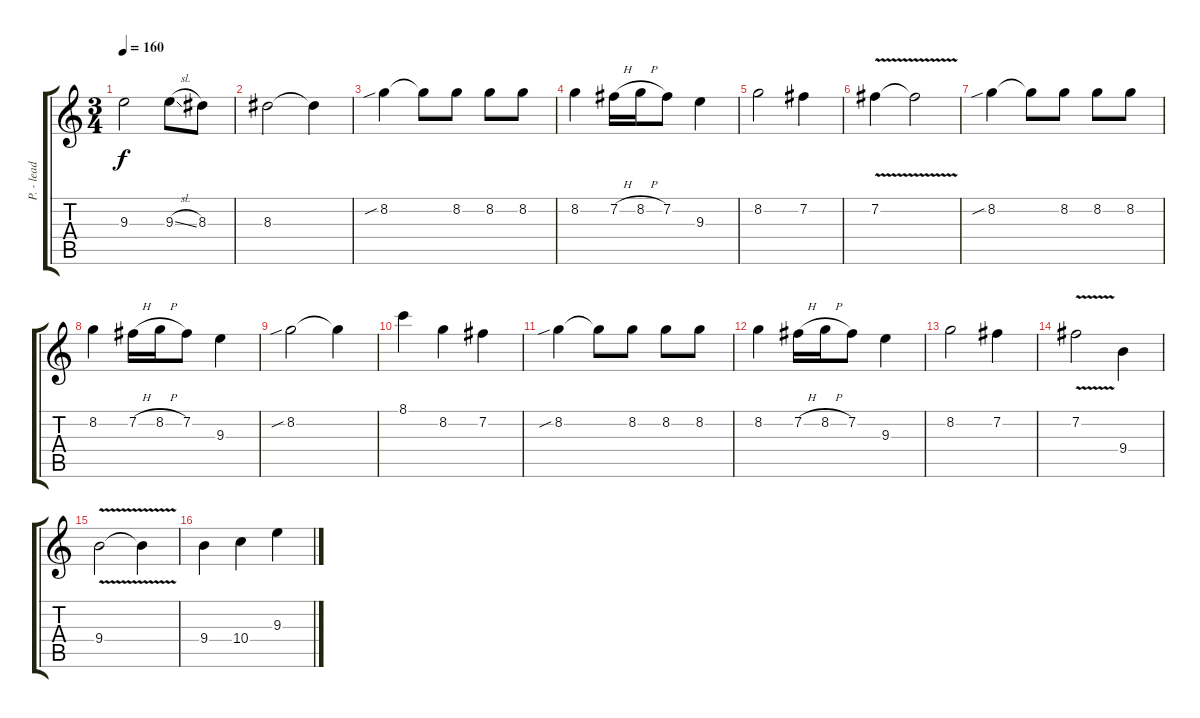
\track ("P. - lead guitar" "P. - lead ") {instrument distortionguitar}
\staff {score tabs}
\tuning (E4 B3 G3 D3 A2 E2) {hide}
\ts (3 4)
\tempo 160
\clef g2
\ks c
9.3.2{dy f} 9.3{sl}.8 8.3.8 |
8.3.2 8.3{t}.4 |
8.2{sib}.4 8.2{t}.8 8.2.8 8.2.8 8.2.8 |
8.2.4 7.2{h}.16 8.2{h}.16 7.2.8 9.3.4 |
8.2.2 7.2.4 |
7.2{v}.4 7.2{t}.2 |
8.2{sib}.4 8.2{t}.8 8.2.8 8.2.8 8.2.8 |
8.2.4 7.2{h}.16 8.2{h}.16 7.2.8 9.3.4 |
8.2{sib}.2 8.2{t}.4 |
8.1.4 8.2.4 7.2.4 |
8.2{sib}.4 8.2{t}.8 8.2.8 8.2.8 8.2.8 |
8.2.4 7.2{h}.16 8.2{h}.16 7.2.8 9.3.4 |
8.2.2 7.2.4 |
7.2{v}.2 9.4.4 |
9.4{v}.2 9.4{t}.4 |
9.4.4 10.4.4 9.3.4
